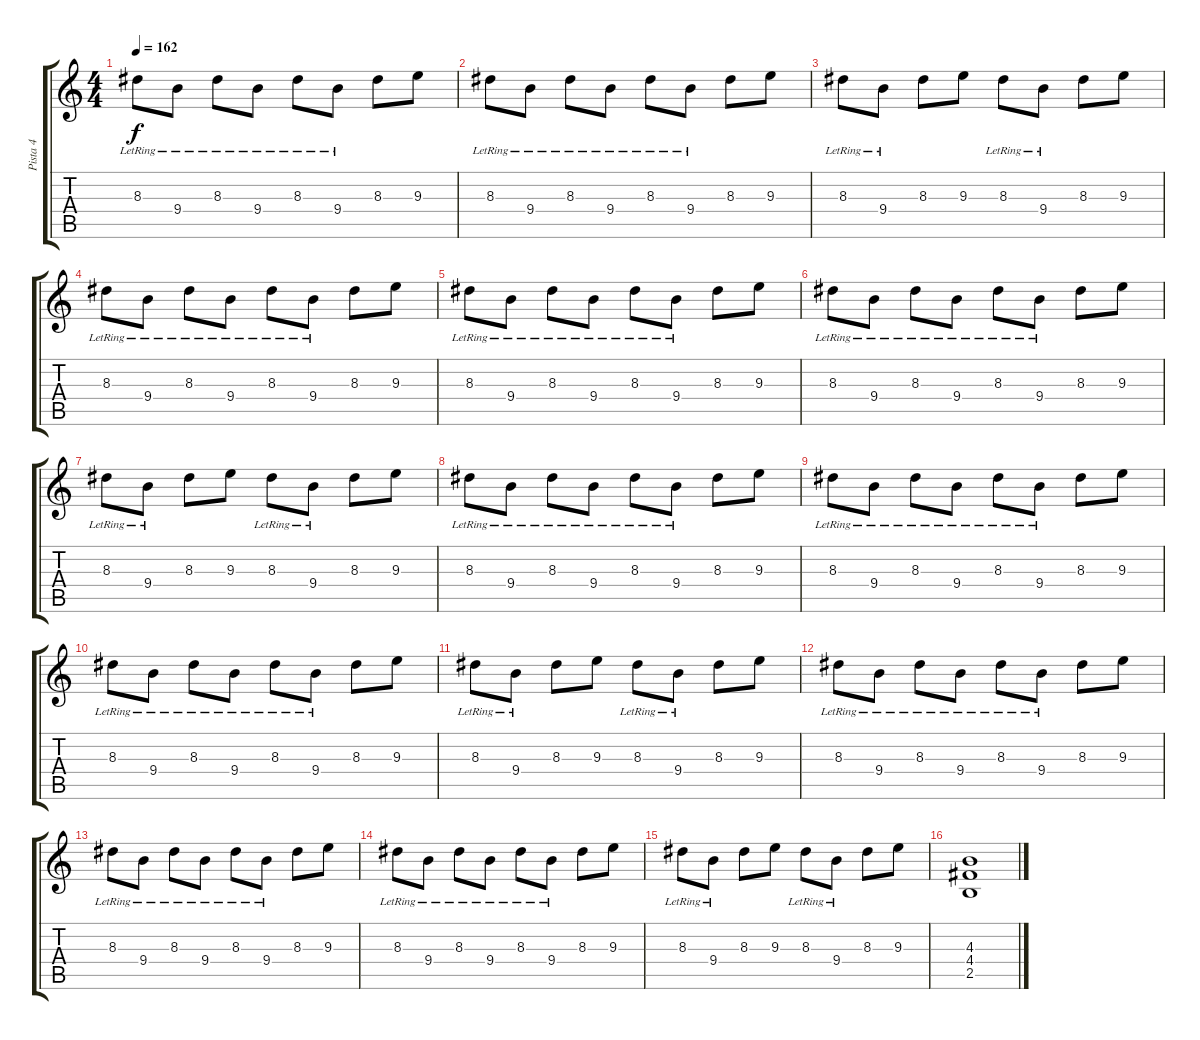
\track ("Pista 4" "Pista 4") {instrument electricguitarclean}
\staff {score tabs}
\tuning (E4 B3 G3 D3 A2 E2) {hide}
\ts (4 4)
\tempo 162
\clef g2
\ks c
8.3{lr}.8{dy f} 9.4{lr}.8 8.3{lr}.8 9.4{lr}.8 8.3{lr}.8 9.4{lr}.8 8.3.8 9.3.8 |
8.3{lr}.8 9.4{lr}.8 8.3{lr}.8 9.4{lr}.8 8.3{lr}.8 9.4{lr}.8 8.3.8 9.3.8 |
8.3{lr}.8 9.4{lr}.8 8.3.8 9.3.8 8.3{lr}.8 9.4{lr}.8 8.3.8 9.3.8 |
8.3{lr}.8 9.4{lr}.8 8.3{lr}.8 9.4{lr}.8 8.3{lr}.8 9.4{lr}.8 8.3.8 9.3.8 |
8.3{lr}.8 9.4{lr}.8 8.3{lr}.8 9.4{lr}.8 8.3{lr}.8 9.4{lr}.8 8.3.8 9.3.8 |
8.3{lr}.8 9.4{lr}.8 8.3{lr}.8 9.4{lr}.8 8.3{lr}.8 9.4{lr}.8 8.3.8 9.3.8 |
8.3{lr}.8 9.4{lr}.8 8.3.8 9.3.8 8.3{lr}.8 9.4{lr}.8 8.3.8 9.3.8 |
8.3{lr}.8 9.4{lr}.8 8.3{lr}.8 9.4{lr}.8 8.3{lr}.8 9.4{lr}.8 8.3.8 9.3.8 |
8.3{lr}.8 9.4{lr}.8 8.3{lr}.8 9.4{lr}.8 8.3{lr}.8 9.4{lr}.8 8.3.8 9.3.8 |
8.3{lr}.8 9.4{lr}.8 8.3{lr}.8 9.4{lr}.8 8.3{lr}.8 9.4{lr}.8 8.3.8 9.3.8 |
8.3{lr}.8 9.4{lr}.8 8.3.8 9.3.8 8.3{lr}.8 9.4{lr}.8 8.3.8 9.3.8 |
8.3{lr}.8 9.4{lr}.8 8.3{lr}.8 9.4{lr}.8 8.3{lr}.8 9.4{lr}.8 8.3.8 9.3.8 |
8.3{lr}.8 9.4{lr}.8 8.3{lr}.8 9.4{lr}.8 8.3{lr}.8 9.4{lr}.8 8.3.8 9.3.8 |
8.3{lr}.8 9.4{lr}.8 8.3{lr}.8 9.4{lr}.8 8.3{lr}.8 9.4{lr}.8 8.3.8 9.3.8 |
8.3{lr}.8 9.4{lr}.8 8.3.8 9.3.8 8.3{lr}.8 9.4{lr}.8 8.3.8 9.3.8 |
(4.3 4.4 2.5).1
